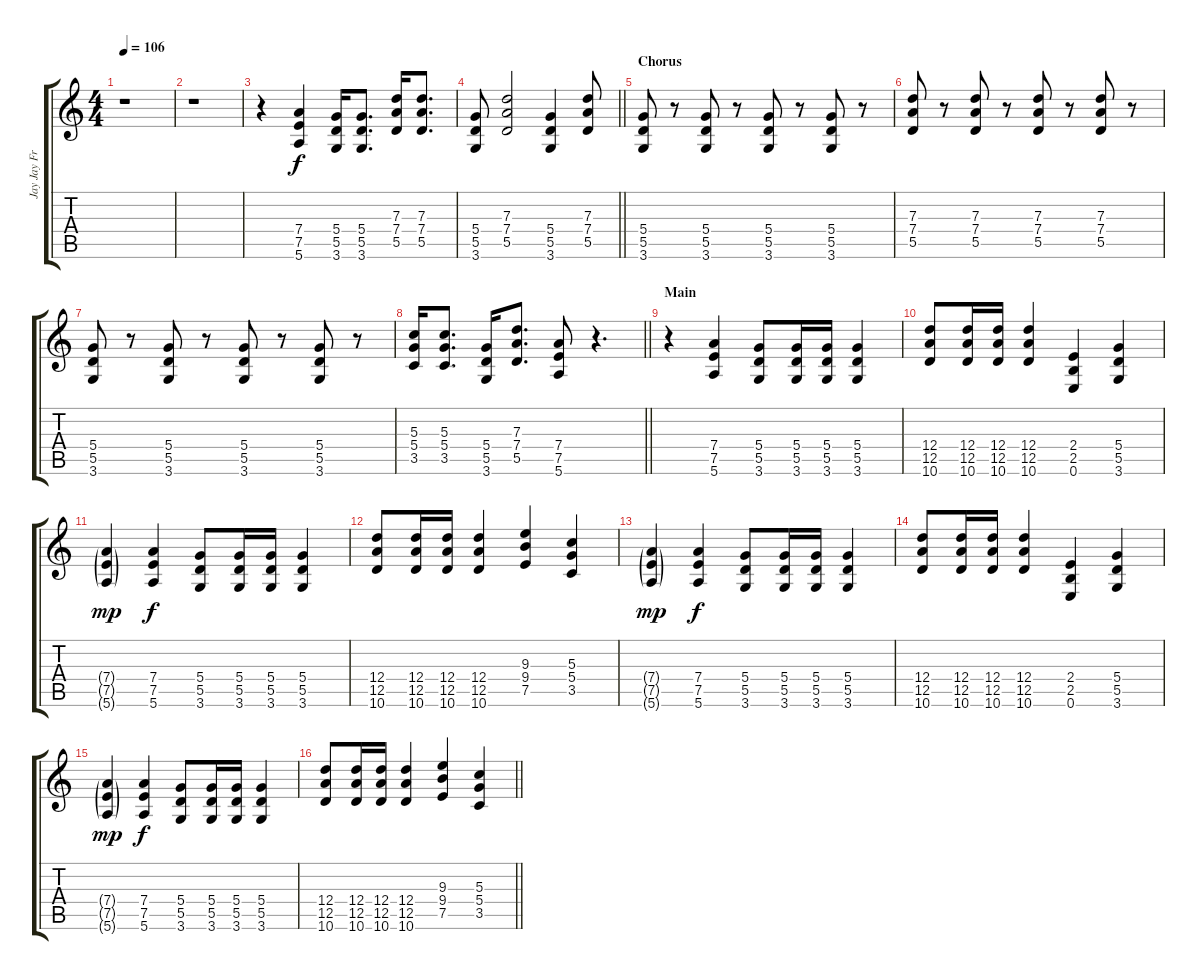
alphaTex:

\track ("Jay Jay French" "Jay Jay Fr") {instrument distortionguitar}
\staff {score tabs}
\tuning (E4 B3 G3 D3 A2 E2) {hide}
\ts (4 4)
\tempo 106
\clef g2
\ks c
r.1{dy f} |
r.1 |
r.4 (7.4 7.5 5.6).4 (5.4 5.5 3.6).16 (5.4 5.5 3.6).8{d} (7.3 7.4 5.5).16 (7.3 7.4 5.5).8{d} |
\barLineRight lightlight
(5.4 5.5 3.6).8 (7.3 7.4 5.5).2 (5.4 5.5 3.6).4 (7.3 7.4 5.5).8 |
\section ("" "Chorus")
(5.4 5.5 3.6).8 r.8 (5.4 5.5 3.6).8 r.8 (5.4 5.5 3.6).8 r.8 (5.4 5.5 3.6).8 r.8 |
(7.3 7.4 5.5).8 r.8 (7.3 7.4 5.5).8 r.8 (7.3 7.4 5.5).8 r.8 (7.3 7.4 5.5).8 r.8 |
(5.4 5.5 3.6).8 r.8 (5.4 5.5 3.6).8 r.8 (5.4 5.5 3.6).8 r.8 (5.4 5.5 3.6).8 r.8 |
\barLineRight lightlight
(5.3 5.4 3.5).16 (5.3 5.4 3.5).8{d} (5.4 5.5 3.6).16 (7.3 7.4 5.5).8{d} (7.4 7.5 5.6).8 r.4{d} |
\section ("" "Main")
r.4 (7.4 7.5 5.6).4 (5.4 5.5 3.6).8 (5.4 5.5 3.6).16 (5.4 5.5 3.6).16 (5.4 5.5 3.6).4 |
(12.4 12.5 10.6).8 (12.4 12.5 10.6).16 (12.4 12.5 10.6).16 (12.4 12.5 10.6).4 (2.4 2.5 0.6).4 (5.4 5.5 3.6).4 |
(7.4{g} 7.5{g} 5.6{g}).4{dy mp} (7.4 7.5 5.6).4{dy f} (5.4 5.5 3.6).8 (5.4 5.5 3.6).16 (5.4 5.5 3.6).16 (5.4 5.5 3.6).4 |
(12.4 12.5 10.6).8 (12.4 12.5 10.6).16 (12.4 12.5 10.6).16 (12.4 12.5 10.6).4 (9.3 9.4 7.5).4 (5.3 5.4 3.5).4 |
(7.4{g} 7.5{g} 5.6{g}).4{dy mp} (7.4 7.5 5.6).4{dy f} (5.4 5.5 3.6).8 (5.4 5.5 3.6).16 (5.4 5.5 3.6).16 (5.4 5.5 3.6).4 |
(12.4 12.5 10.6).8 (12.4 12.5 10.6).16 (12.4 12.5 10.6).16 (12.4 12.5 10.6).4 (2.4 2.5 0.6).4 (5.4 5.5 3.6).4 |
(7.4{g} 7.5{g} 5.6{g}).4{dy mp} (7.4 7.5 5.6).4{dy f} (5.4 5.5 3.6).8 (5.4 5.5 3.6).16 (5.4 5.5 3.6).16 (5.4 5.5 3.6).4 |
\barLineRight lightlight
(12.4 12.5 10.6).8 (12.4 12.5 10.6).16 (12.4 12.5 10.6).16 (12.4 12.5 10.6).4 (9.3 9.4 7.5).4 (5.3 5.4 3.5).4
